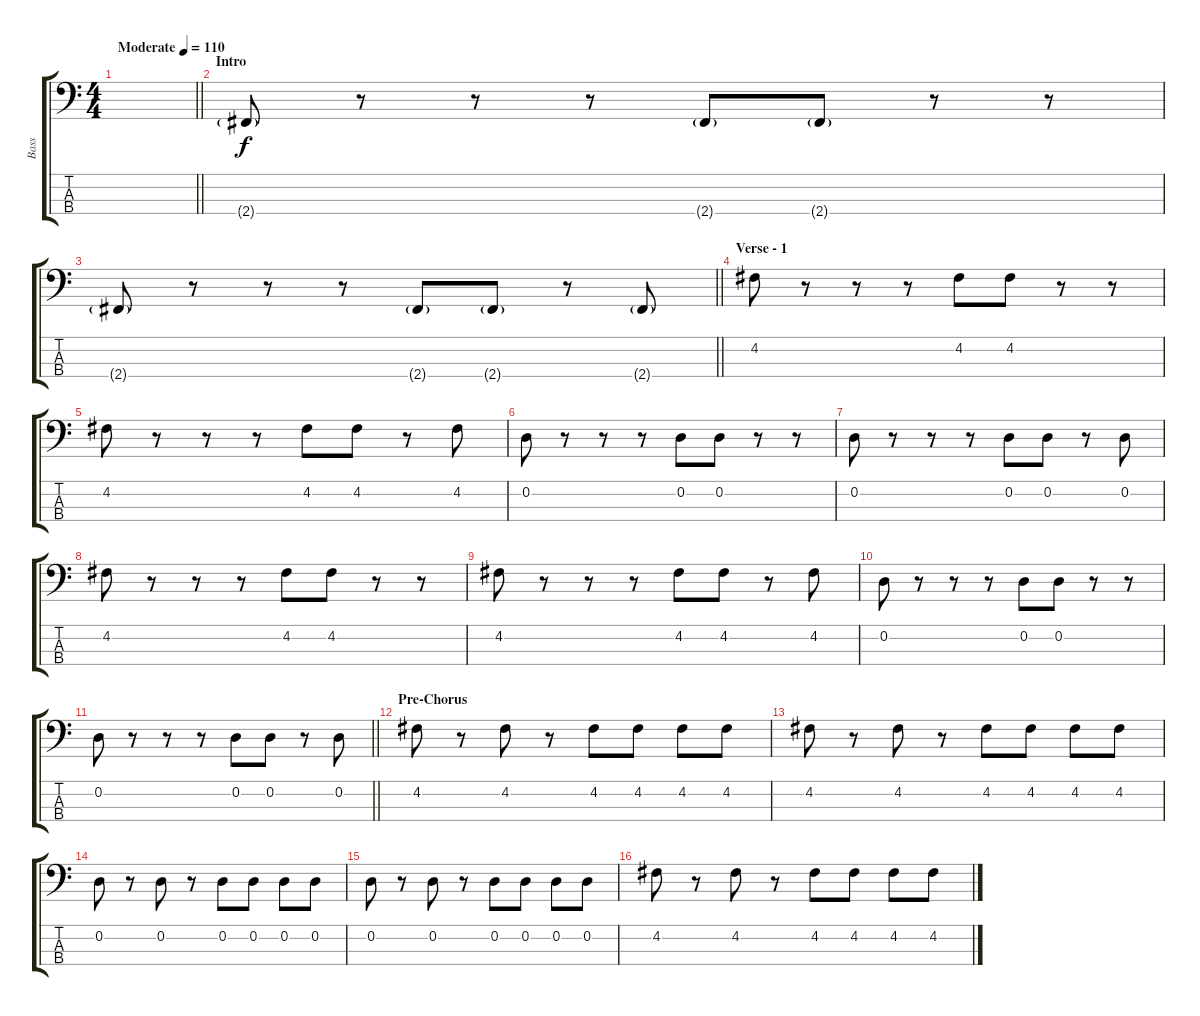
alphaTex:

\track ("Bass" "Bass") {instrument electricbassfinger}
\staff {score tabs}
\tuning (G2 D2 A1 E1) {hide}
\ts (4 4)
\tempo (110 "Moderate")
\clef f4
\barLineRight lightlight
\ks c
|
\section ("" "Intro")
2.4{g}.8 r.8 r.8 r.8 2.4{g}.8 2.4{g}.8 r.8 r.8 |
\barLineRight lightlight
2.4{g}.8 r.8 r.8 r.8 2.4{g}.8 2.4{g}.8 r.8 2.4{g}.8 |
\section ("" "Verse - 1")
4.2.8{dy f} r.8 r.8 r.8 4.2.8 4.2.8 r.8 r.8 |
4.2.8 r.8 r.8 r.8 4.2.8 4.2.8 r.8 4.2.8 |
0.2.8 r.8 r.8 r.8 0.2.8 0.2.8 r.8 r.8 |
0.2.8 r.8 r.8 r.8 0.2.8 0.2.8 r.8 0.2.8 |
4.2.8 r.8 r.8 r.8 4.2.8 4.2.8 r.8 r.8 |
4.2.8 r.8 r.8 r.8 4.2.8 4.2.8 r.8 4.2.8 |
0.2.8 r.8 r.8 r.8 0.2.8 0.2.8 r.8 r.8 |
\barLineRight lightlight
0.2.8 r.8 r.8 r.8 0.2.8 0.2.8 r.8 0.2.8 |
\section ("" "Pre-Chorus")
4.2.8 r.8 4.2.8 r.8 4.2.8 4.2.8 4.2.8 4.2.8 |
4.2.8 r.8 4.2.8 r.8 4.2.8 4.2.8 4.2.8 4.2.8 |
0.2.8 r.8 0.2.8 r.8 0.2.8 0.2.8 0.2.8 0.2.8 |
0.2.8 r.8 0.2.8 r.8 0.2.8 0.2.8 0.2.8 0.2.8 |
4.2.8 r.8 4.2.8 r.8 4.2.8 4.2.8 4.2.8 4.2.8
